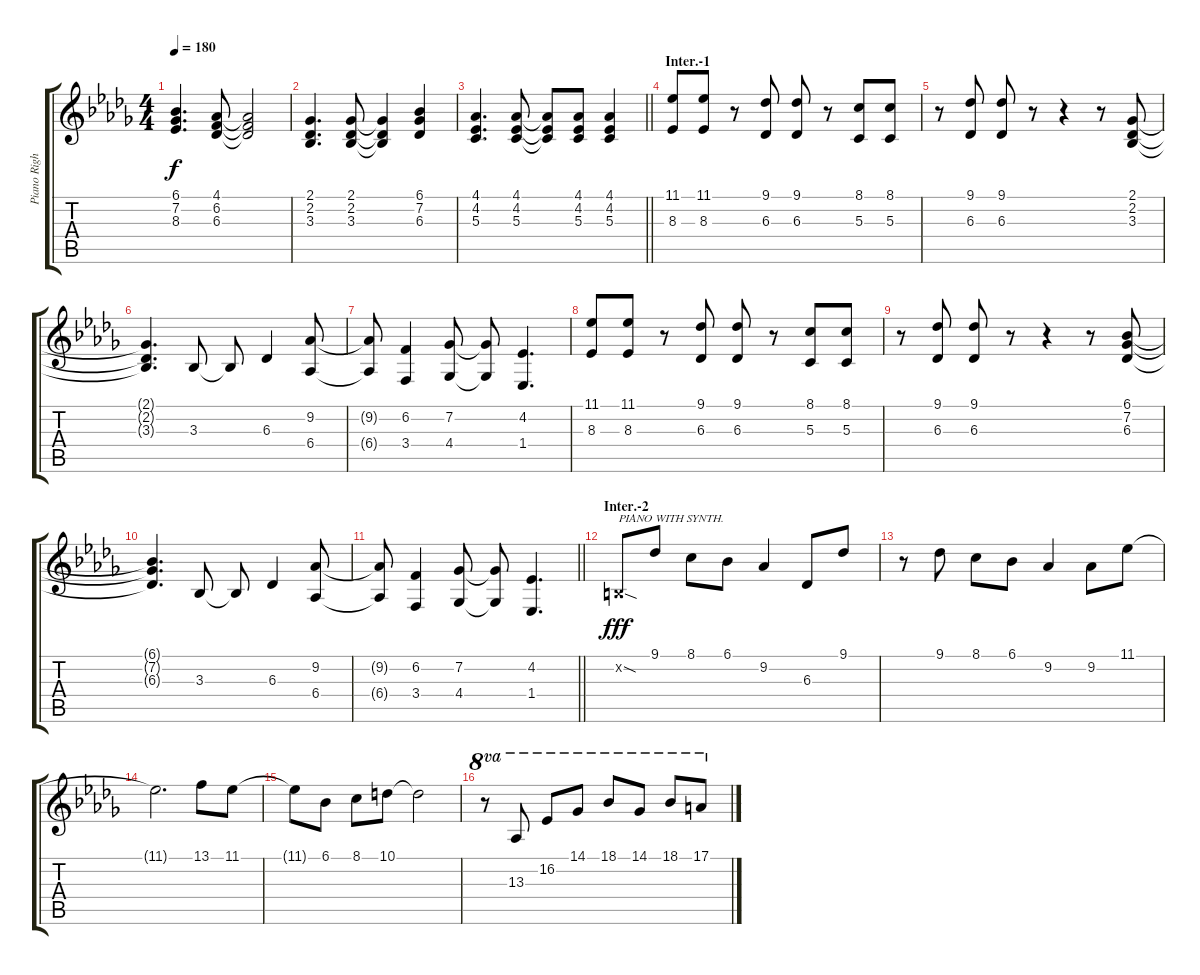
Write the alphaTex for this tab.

\track ("Piano Right (Kotobuki Tsumugi)" "Piano Righ") {instrument acousticgrandpiano}
\staff {score tabs}
\tuning (E4 B3 G3 D3 A2 E2) {hide}
\ts (4 4)
\tempo 180
\clef g2
\ks db
(6.1 7.2 8.3).4{d dy f} (4.1 6.2 6.3).8 (4.1{t} 6.2{t} 6.3{t}).2 |
(2.1 2.2 3.3).4{d} (2.1 2.2 3.3).8 (2.1{t} 2.2{t} 3.3{t}).4 (6.1 7.2 6.3).4 |
\barLineRight lightlight
(4.1 4.2 5.3).4{d} (4.1 4.2 5.3).8 (4.1{t} 4.2{t} 5.3{t}).8 (4.1 4.2 5.3).8 (4.1 4.2 5.3).4 |
\section ("" "Inter.-1")
(11.1 8.3).8 (11.1 8.3).8 r.8 (9.1 6.3).8 (9.1 6.3).8 r.8 (8.1 5.3).8 (8.1 5.3).8 |
r.8 (9.1 6.3).8 (9.1 6.3).8 r.8 r.4 r.8 (2.1 2.2 3.3).8 |
(2.1{t} 2.2{t} 3.3{t}).4{d} 3.3.8 3.3{t}.8 6.3.4 (9.2 6.4).8 |
(9.2{t} 6.4{t}).8 (6.2 3.4).4 (7.2 4.4).8 (7.2{t} 4.4{t}).8 (4.2 1.4).4{d} |
(11.1 8.3).8 (11.1 8.3).8 r.8 (9.1 6.3).8 (9.1 6.3).8 r.8 (8.1 5.3).8 (8.1 5.3).8 |
r.8 (9.1 6.3).8 (9.1 6.3).8 r.8 r.4 r.8 (6.1 7.2 6.3).8 |
(6.1{t} 7.2{t} 6.3{t}).4{d} 3.3.8 3.3{t}.8 6.3.4 (9.2 6.4).8 |
\barLineRight lightlight
(9.2{t} 6.4{t}).8 (6.2 3.4).4 (7.2 4.4).8 (7.2{t} 4.4{t}).8 (4.2 1.4).4{d} |
\section ("" "Inter.-2")
0.2{sod x}.8{txt "PIANO WITH SYNTH." dy fff} 9.1.8 8.1.8 6.1.8 9.2.4 6.3.8 9.1.8 |
r.8 9.1.8 8.1.8 6.1.8 9.2.4 9.2.8 11.1.8 |
11.1{t}.2{d} 13.1.8 11.1.8 |
11.1{t}.8 6.1.8 8.1.8 10.1.8 10.1{t}.2 |
r.8{ot 8va} 13.3.8{ot 8va} 16.2.8{ot 8va} 14.1.8{ot 8va} 18.1.8{ot 8va} 14.1.8{ot 8va} 18.1.8{ot 8va} 17.1.8{ot 8va}
